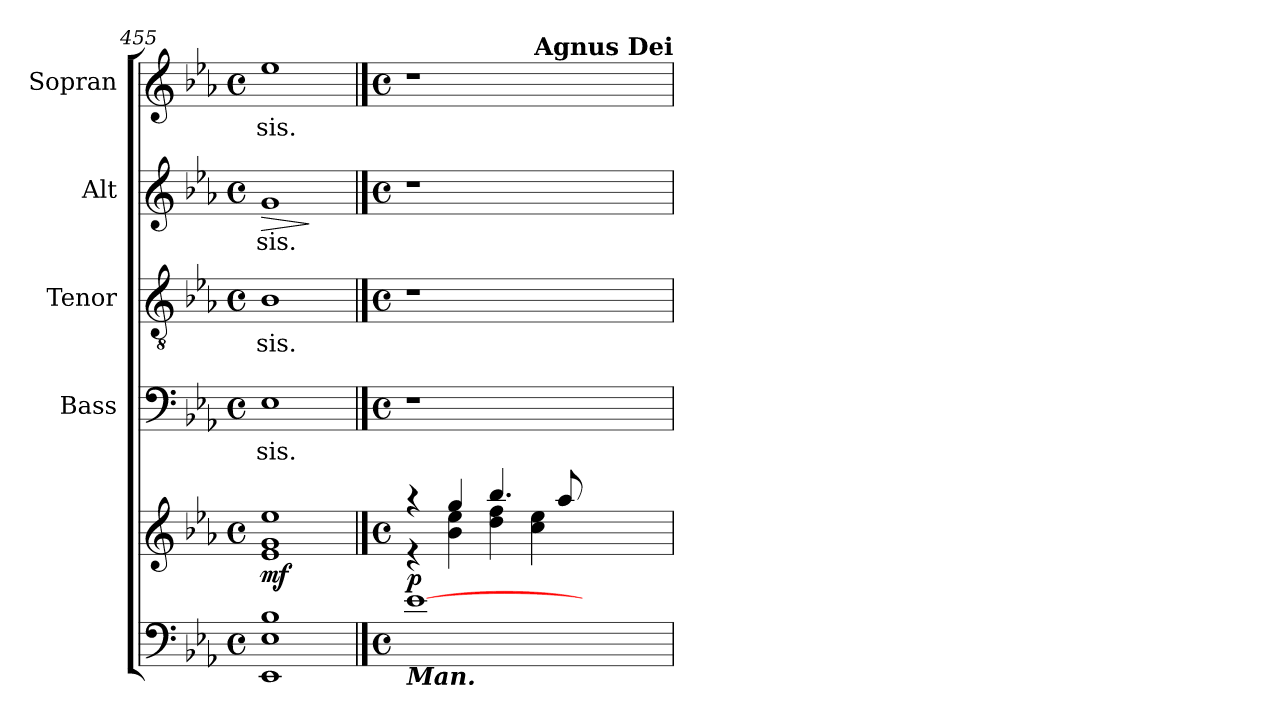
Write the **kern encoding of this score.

**kern	**kern	**dynam	**kern	**text	**kern	**text	**kern	**text	**dynam	**kern	**text
*part5	*part5	*part5	*part4	*part4	*part3	*part3	*part2	*part2	*part2	*part1	*part1
*staff6	*staff5	*staff5/6	*staff4	*staff4	*staff3	*staff3	*staff2	*staff2	*staff2	*staff1	*staff1
*	*	*	*I"Bass	*	*I"Tenor	*	*I"Alt	*	*	*I"Sopran	*
*	*	*	*I'B.	*	*I'T.	*	*I'A.	*	*	*I'S.	*
*clefF4	*clefG2	*	*clefF4	*	*clefGv2	*	*clefG2	*	*	*clefG2	*
*k[b-e-a-]	*k[b-e-a-]	*	*k[b-e-a-]	*	*k[b-e-a-]	*	*k[b-e-a-]	*	*	*k[b-e-a-]	*
*E-:	*E-:	*	*E-:	*	*E-:	*	*E-:	*	*	*E-:	*
*M4/4	*M4/4	*	*M4/4	*	*M4/4	*	*M4/4	*	*	*M4/4	*
*met(c)	*met(c)	*	*met(c)	*	*met(c)	*	*met(c)	*	*	*met(c)	*
=455	=455	=455	=455	=455	=455	=455	=455	=455	=455	=455	=455
*^	*^	*	*	*	*	*	*	*	*	*	*
!	!	!	!	!LO:DY:b	!	!LO:LY:b	!	!LO:LY:b	!	!LO:LY:b	!LO:HP:b	!	!LO:LY:b
1B-	1EE- 1E-	1ee-	1e- 1g	mf	1E-	-sis.	1B-	-sis.	1g	-sis.	>	1ee-	-sis.
*v	*v	*	*	*	*	*	*	*	*	*	*	*	*
*	*v	*v	*	*	*	*	*	*	*	*	*	*
.	.	.	.	.	.	.	.	.	]	.	.
!!LO:LB:g=z
==456	==456	==456	==456	==456	==456	==456	==456	==456	==456	==456	==456
*M4/4	*M4/4	*	*M4/4	*	*M4/4	*	*M4/4	*	*	*M4/4	*
*met(c)	*met(c)	*	*met(c)	*	*met(c)	*	*met(c)	*	*	*met(c)	*
*	*^	*	*	*	*	*	*	*	*	*	*
!LO:TX:b:Bi:t=Man.	!	!	!	!	!	!	!	!	!	!	!	!
!	!	!	!LO:DY:b	!	!	!	!	!	!	!	!	!
[1e-	4r	4r	p	1r	.	1r	.	1r	.	.	1r	.
.	4gg/	4b-\ 4ee-\	.	.	.	.	.	.	.	.	.	.
.	4.bb-/	4dd\ 4ff\	.	.	.	.	.	.	.	.	.	.
.	.	4cc\ 4ee-\	.	.	.	.	.	.	.	.	.	.
.	8aa-/	.	.	.	.	.	.	.	.	.	.	.
2..ryy	2..ryy	2..ryy	.	2..ryy	.	2..ryy	.	2..ryy	.	.	2..ryy	.
!	!	!	!	!	!	!	!	!	!	!	!LO:TX:a:B:t=Agnus Dei	!
*	*v	*v	*	*	*	*	*	*	*	*	*	*
=	=	=	=	=	=	=	=	=	=	=	=
*-	*-	*-	*-	*-	*-	*-	*-	*-	*-	*-	*-
